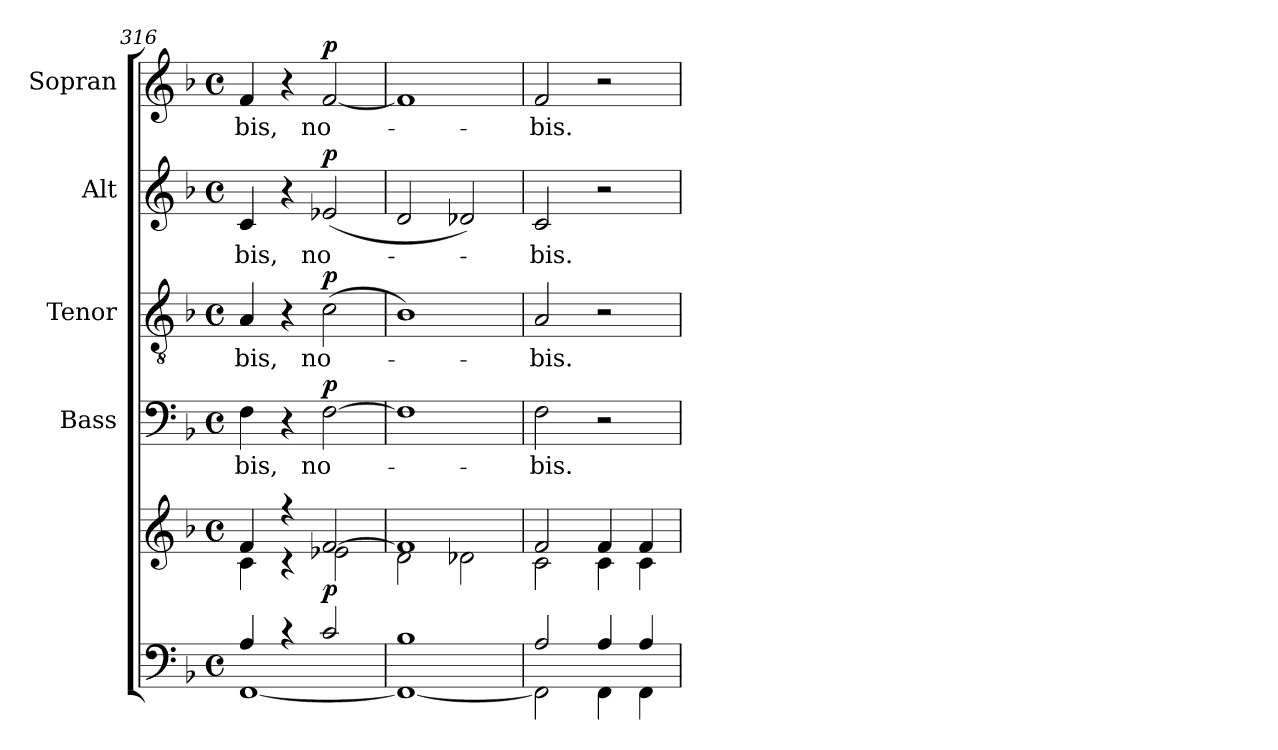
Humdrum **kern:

**kern	**kern	**dynam	**kern	**text	**dynam	**kern	**text	**dynam	**kern	**text	**dynam	**kern	**text	**dynam
*part5	*part5	*part5	*part4	*part4	*part4	*part3	*part3	*part3	*part2	*part2	*part2	*part1	*part1	*part1
*staff6	*staff5	*staff5/6	*staff4	*staff4	*staff4	*staff3	*staff3	*staff3	*staff2	*staff2	*staff2	*staff1	*staff1	*staff1
*	*	*	*I"Bass	*	*	*I"Tenor	*	*	*I"Alt	*	*	*I"Sopran	*	*
*	*	*	*I'B.	*	*	*I'T.	*	*	*I'A.	*	*	*I'S.	*	*
*clefF4	*clefG2	*	*clefF4	*	*	*clefGv2	*	*	*clefG2	*	*	*clefG2	*	*
*k[b-]	*k[b-]	*	*k[b-]	*	*	*k[b-]	*	*	*k[b-]	*	*	*k[b-]	*	*
*F:	*F:	*	*F:	*	*	*F:	*	*	*F:	*	*	*F:	*	*
*M4/4	*M4/4	*	*M4/4	*	*	*M4/4	*	*	*M4/4	*	*	*M4/4	*	*
*met(c)	*met(c)	*	*met(c)	*	*	*met(c)	*	*	*met(c)	*	*	*met(c)	*	*
=316	=316	=316	=316	=316	=316	=316	=316	=316	=316	=316	=316	=316	=316	=316
*^	*^	*	*	*	*	*	*	*	*	*	*	*	*	*
!	!	!	!	!	!	!LO:LY:b	!	!	!LO:LY:b	!	!	!LO:LY:b	!	!	!LO:LY:b	!
4A/	[<1FF	4f/	4c\	.	4F\	-bis,	.	4A/	-bis,	.	4c/	-bis,	.	4f/	-bis,	.
4rc	.	4r	4r	.	4r	.	.	4r	.	.	4r	.	.	4r	.	.
!	!	!	!	!LO:DY:b	!	!LO:LY:b	!LO:DY:a	!	!LO:LY:b	!LO:DY:a	!	!LO:LY:b	!LO:DY:a	!	!LO:LY:b	!LO:DY:a
2c/	.	[>2f/	2e-X\	p	[2F\	no-	p	(>2c\	no-	p	(<2e-X/	no-	p	[2f/	no-	p
=317	=317	=317	=317	=317	=317	=317	=317	=317	=317	=317	=317	=317	=317	=317	=317	=317
1B-	1FF_	1f]	2d\	.	1F]	.	.	1B-)	.	.	2d/	.	.	1f]	.	.
.	.	.	2d-X\	.	.	.	.	.	.	.	2d-X/)	.	.	.	.	.
=318	=318	=318	=318	=318	=318	=318	=318	=318	=318	=318	=318	=318	=318	=318	=318	=318
!	!	!	!	!	!	!LO:LY:b	!	!	!LO:LY:b	!	!	!LO:LY:b	!	!	!LO:LY:b	!
2A/	2FF\]	2f/	2c\	.	2F\	-bis.	.	2A/	-bis.	.	2c/	-bis.	.	2f/	-bis.	.
4A/	4FF\	4f/	4c\	.	2r	.	.	2r	.	.	2r	.	.	2r	.	.
4A/	4FF\	4f/	4c\	.	.	.	.	.	.	.	.	.	.	.	.	.
*v	*v	*	*	*	*	*	*	*	*	*	*	*	*	*	*	*
*	*v	*v	*	*	*	*	*	*	*	*	*	*	*	*	*
=	=	=	=	=	=	=	=	=	=	=	=	=	=	=
*-	*-	*-	*-	*-	*-	*-	*-	*-	*-	*-	*-	*-	*-	*-
